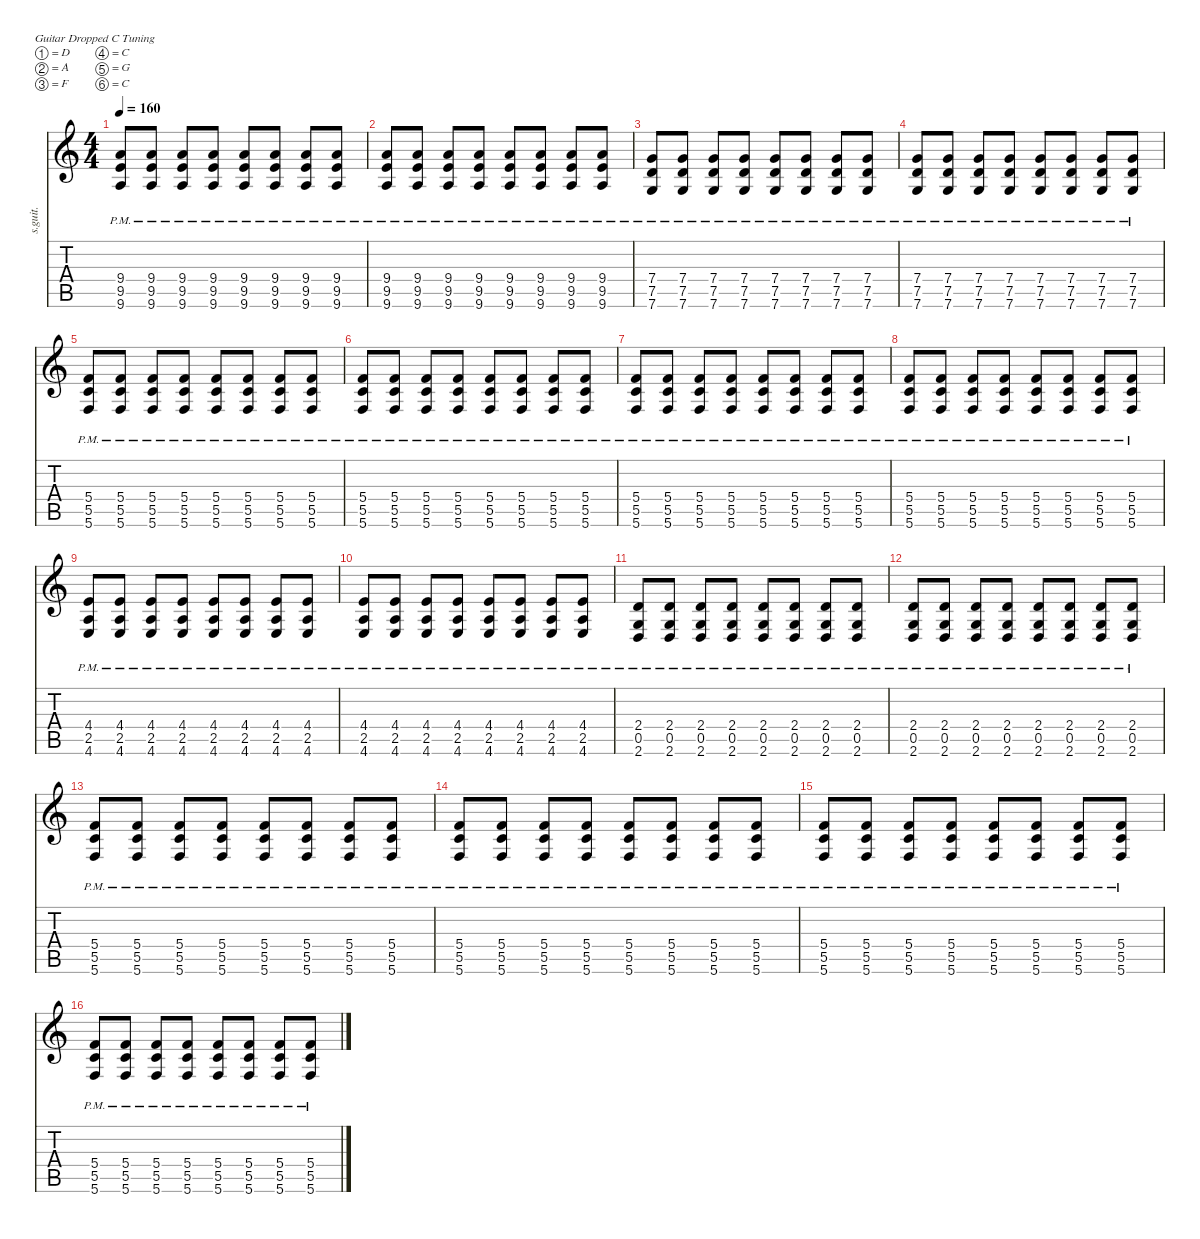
\defaultSystemsLayout 4
\hideDynamics
\bracketExtendMode nobrackets
\track ("Rhythm 2" "s.guit.") {instrument distortionguitar}
\staff {score tabs}
\tuning (D4 A3 F3 C3 G2 C2)
\ts (4 4)
\tempo 160
\clef g2
\ks c
(9.4{pm} 9.5{pm} 9.6{pm}).8{lyrics (0 "") lyrics (1 "") lyrics (2 "") lyrics (3 "") lyrics (4 "") dy mf} (9.4{pm} 9.5{pm} 9.6{pm}).8{lyrics (0 "") lyrics (1 "") lyrics (2 "") lyrics (3 "") lyrics (4 "")} (9.4{pm} 9.5{pm} 9.6{pm}).8{lyrics (0 "") lyrics (1 "") lyrics (2 "") lyrics (3 "") lyrics (4 "")} (9.4{pm} 9.5{pm} 9.6{pm}).8{lyrics (0 "") lyrics (1 "") lyrics (2 "") lyrics (3 "") lyrics (4 "")} (9.4{pm} 9.5{pm} 9.6{pm}).8{lyrics (0 "") lyrics (1 "") lyrics (2 "") lyrics (3 "") lyrics (4 "")} (9.4{pm} 9.5{pm} 9.6{pm}).8{lyrics (0 "") lyrics (1 "") lyrics (2 "") lyrics (3 "") lyrics (4 "")} (9.4{pm} 9.5{pm} 9.6{pm}).8{lyrics (0 "") lyrics (1 "") lyrics (2 "") lyrics (3 "") lyrics (4 "")} (9.4{pm} 9.5{pm} 9.6{pm}).8{lyrics (0 "") lyrics (1 "") lyrics (2 "") lyrics (3 "") lyrics (4 "")} |
(9.4{pm} 9.5{pm} 9.6{pm}).8{lyrics (0 "") lyrics (1 "") lyrics (2 "") lyrics (3 "") lyrics (4 "")} (9.4{pm} 9.5{pm} 9.6{pm}).8{lyrics (0 "") lyrics (1 "") lyrics (2 "") lyrics (3 "") lyrics (4 "")} (9.4{pm} 9.5{pm} 9.6{pm}).8{lyrics (0 "") lyrics (1 "") lyrics (2 "") lyrics (3 "") lyrics (4 "")} (9.4{pm} 9.5{pm} 9.6{pm}).8{lyrics (0 "") lyrics (1 "") lyrics (2 "") lyrics (3 "") lyrics (4 "")} (9.4{pm} 9.5{pm} 9.6{pm}).8{lyrics (0 "") lyrics (1 "") lyrics (2 "") lyrics (3 "") lyrics (4 "")} (9.4{pm} 9.5{pm} 9.6{pm}).8{lyrics (0 "") lyrics (1 "") lyrics (2 "") lyrics (3 "") lyrics (4 "")} (9.4{pm} 9.5{pm} 9.6{pm}).8{lyrics (0 "") lyrics (1 "") lyrics (2 "") lyrics (3 "") lyrics (4 "")} (9.4{pm} 9.5{pm} 9.6{pm}).8{lyrics (0 "") lyrics (1 "") lyrics (2 "") lyrics (3 "") lyrics (4 "")} |
(7.4{pm} 7.5{pm} 7.6{pm}).8{lyrics (0 "") lyrics (1 "") lyrics (2 "") lyrics (3 "") lyrics (4 "")} (7.4{pm} 7.5{pm} 7.6{pm}).8{lyrics (0 "") lyrics (1 "") lyrics (2 "") lyrics (3 "") lyrics (4 "")} (7.4{pm} 7.5{pm} 7.6{pm}).8{lyrics (0 "") lyrics (1 "") lyrics (2 "") lyrics (3 "") lyrics (4 "")} (7.4{pm} 7.5{pm} 7.6{pm}).8{lyrics (0 "") lyrics (1 "") lyrics (2 "") lyrics (3 "") lyrics (4 "")} (7.4{pm} 7.5{pm} 7.6{pm}).8{lyrics (0 "") lyrics (1 "") lyrics (2 "") lyrics (3 "") lyrics (4 "")} (7.4{pm} 7.5{pm} 7.6{pm}).8{lyrics (0 "") lyrics (1 "") lyrics (2 "") lyrics (3 "") lyrics (4 "")} (7.4{pm} 7.5{pm} 7.6{pm}).8{lyrics (0 "") lyrics (1 "") lyrics (2 "") lyrics (3 "") lyrics (4 "")} (7.4{pm} 7.5{pm} 7.6{pm}).8{lyrics (0 "") lyrics (1 "") lyrics (2 "") lyrics (3 "") lyrics (4 "")} |
(7.4{pm} 7.5{pm} 7.6{pm}).8{lyrics (0 "") lyrics (1 "") lyrics (2 "") lyrics (3 "") lyrics (4 "")} (7.4{pm} 7.5{pm} 7.6{pm}).8{lyrics (0 "") lyrics (1 "") lyrics (2 "") lyrics (3 "") lyrics (4 "")} (7.4{pm} 7.5{pm} 7.6{pm}).8{lyrics (0 "") lyrics (1 "") lyrics (2 "") lyrics (3 "") lyrics (4 "")} (7.4{pm} 7.5{pm} 7.6{pm}).8{lyrics (0 "") lyrics (1 "") lyrics (2 "") lyrics (3 "") lyrics (4 "")} (7.4{pm} 7.5{pm} 7.6{pm}).8{lyrics (0 "") lyrics (1 "") lyrics (2 "") lyrics (3 "") lyrics (4 "")} (7.4{pm} 7.5{pm} 7.6{pm}).8{lyrics (0 "") lyrics (1 "") lyrics (2 "") lyrics (3 "") lyrics (4 "")} (7.4{pm} 7.5{pm} 7.6{pm}).8{lyrics (0 "") lyrics (1 "") lyrics (2 "") lyrics (3 "") lyrics (4 "")} (7.4{pm} 7.5{pm} 7.6{pm}).8{lyrics (0 "") lyrics (1 "") lyrics (2 "") lyrics (3 "") lyrics (4 "")} |
(5.4{pm} 5.5{pm} 5.6{pm}).8{lyrics (0 "") lyrics (1 "") lyrics (2 "") lyrics (3 "") lyrics (4 "")} (5.4{pm} 5.5{pm} 5.6{pm}).8{lyrics (0 "") lyrics (1 "") lyrics (2 "") lyrics (3 "") lyrics (4 "")} (5.4{pm} 5.5{pm} 5.6{pm}).8{lyrics (0 "") lyrics (1 "") lyrics (2 "") lyrics (3 "") lyrics (4 "")} (5.4{pm} 5.5{pm} 5.6{pm}).8{lyrics (0 "") lyrics (1 "") lyrics (2 "") lyrics (3 "") lyrics (4 "")} (5.4{pm} 5.5{pm} 5.6{pm}).8{lyrics (0 "") lyrics (1 "") lyrics (2 "") lyrics (3 "") lyrics (4 "")} (5.4{pm} 5.5{pm} 5.6{pm}).8{lyrics (0 "") lyrics (1 "") lyrics (2 "") lyrics (3 "") lyrics (4 "")} (5.4{pm} 5.5{pm} 5.6{pm}).8{lyrics (0 "") lyrics (1 "") lyrics (2 "") lyrics (3 "") lyrics (4 "")} (5.4{pm} 5.5{pm} 5.6{pm}).8{lyrics (0 "") lyrics (1 "") lyrics (2 "") lyrics (3 "") lyrics (4 "")} |
(5.4{pm} 5.5{pm} 5.6{pm}).8{lyrics (0 "") lyrics (1 "") lyrics (2 "") lyrics (3 "") lyrics (4 "")} (5.4{pm} 5.5{pm} 5.6{pm}).8{lyrics (0 "") lyrics (1 "") lyrics (2 "") lyrics (3 "") lyrics (4 "")} (5.4{pm} 5.5{pm} 5.6{pm}).8{lyrics (0 "") lyrics (1 "") lyrics (2 "") lyrics (3 "") lyrics (4 "")} (5.4{pm} 5.5{pm} 5.6{pm}).8{lyrics (0 "") lyrics (1 "") lyrics (2 "") lyrics (3 "") lyrics (4 "")} (5.4{pm} 5.5{pm} 5.6{pm}).8{lyrics (0 "") lyrics (1 "") lyrics (2 "") lyrics (3 "") lyrics (4 "")} (5.4{pm} 5.5{pm} 5.6{pm}).8{lyrics (0 "") lyrics (1 "") lyrics (2 "") lyrics (3 "") lyrics (4 "")} (5.4{pm} 5.5{pm} 5.6{pm}).8{lyrics (0 "") lyrics (1 "") lyrics (2 "") lyrics (3 "") lyrics (4 "")} (5.4{pm} 5.5{pm} 5.6{pm}).8{lyrics (0 "") lyrics (1 "") lyrics (2 "") lyrics (3 "") lyrics (4 "")} |
(5.4{pm} 5.5{pm} 5.6{pm}).8{lyrics (0 "") lyrics (1 "") lyrics (2 "") lyrics (3 "") lyrics (4 "")} (5.4{pm} 5.5{pm} 5.6{pm}).8{lyrics (0 "") lyrics (1 "") lyrics (2 "") lyrics (3 "") lyrics (4 "")} (5.4{pm} 5.5{pm} 5.6{pm}).8{lyrics (0 "") lyrics (1 "") lyrics (2 "") lyrics (3 "") lyrics (4 "")} (5.4{pm} 5.5{pm} 5.6{pm}).8{lyrics (0 "") lyrics (1 "") lyrics (2 "") lyrics (3 "") lyrics (4 "")} (5.4{pm} 5.5{pm} 5.6{pm}).8{lyrics (0 "") lyrics (1 "") lyrics (2 "") lyrics (3 "") lyrics (4 "")} (5.4{pm} 5.5{pm} 5.6{pm}).8{lyrics (0 "") lyrics (1 "") lyrics (2 "") lyrics (3 "") lyrics (4 "")} (5.4{pm} 5.5{pm} 5.6{pm}).8{lyrics (0 "") lyrics (1 "") lyrics (2 "") lyrics (3 "") lyrics (4 "")} (5.4{pm} 5.5{pm} 5.6{pm}).8{lyrics (0 "") lyrics (1 "") lyrics (2 "") lyrics (3 "") lyrics (4 "")} |
(5.4{pm} 5.5{pm} 5.6{pm}).8{lyrics (0 "") lyrics (1 "") lyrics (2 "") lyrics (3 "") lyrics (4 "")} (5.4{pm} 5.5{pm} 5.6{pm}).8{lyrics (0 "") lyrics (1 "") lyrics (2 "") lyrics (3 "") lyrics (4 "")} (5.4{pm} 5.5{pm} 5.6{pm}).8{lyrics (0 "") lyrics (1 "") lyrics (2 "") lyrics (3 "") lyrics (4 "")} (5.4{pm} 5.5{pm} 5.6{pm}).8{lyrics (0 "") lyrics (1 "") lyrics (2 "") lyrics (3 "") lyrics (4 "")} (5.4{pm} 5.5{pm} 5.6{pm}).8{lyrics (0 "") lyrics (1 "") lyrics (2 "") lyrics (3 "") lyrics (4 "")} (5.4{pm} 5.5{pm} 5.6{pm}).8{lyrics (0 "") lyrics (1 "") lyrics (2 "") lyrics (3 "") lyrics (4 "")} (5.4{pm} 5.5{pm} 5.6{pm}).8{lyrics (0 "") lyrics (1 "") lyrics (2 "") lyrics (3 "") lyrics (4 "")} (5.4{pm} 5.5{pm} 5.6{pm}).8{lyrics (0 "") lyrics (1 "") lyrics (2 "") lyrics (3 "") lyrics (4 "")} |
(4.4{pm} 2.5{pm} 4.6{pm}).8{lyrics (0 "") lyrics (1 "") lyrics (2 "") lyrics (3 "") lyrics (4 "")} (4.4{pm} 2.5{pm} 4.6{pm}).8{lyrics (0 "") lyrics (1 "") lyrics (2 "") lyrics (3 "") lyrics (4 "")} (4.4{pm} 2.5{pm} 4.6{pm}).8{lyrics (0 "") lyrics (1 "") lyrics (2 "") lyrics (3 "") lyrics (4 "")} (4.4{pm} 2.5{pm} 4.6{pm}).8{lyrics (0 "") lyrics (1 "") lyrics (2 "") lyrics (3 "") lyrics (4 "")} (4.4{pm} 2.5{pm} 4.6{pm}).8{lyrics (0 "") lyrics (1 "") lyrics (2 "") lyrics (3 "") lyrics (4 "")} (4.4{pm} 2.5{pm} 4.6{pm}).8{lyrics (0 "") lyrics (1 "") lyrics (2 "") lyrics (3 "") lyrics (4 "")} (4.4{pm} 2.5{pm} 4.6{pm}).8{lyrics (0 "") lyrics (1 "") lyrics (2 "") lyrics (3 "") lyrics (4 "")} (4.4{pm} 2.5{pm} 4.6{pm}).8{lyrics (0 "") lyrics (1 "") lyrics (2 "") lyrics (3 "") lyrics (4 "")} |
(4.4{pm} 2.5{pm} 4.6{pm}).8{lyrics (0 "") lyrics (1 "") lyrics (2 "") lyrics (3 "") lyrics (4 "")} (4.4{pm} 2.5{pm} 4.6{pm}).8{lyrics (0 "") lyrics (1 "") lyrics (2 "") lyrics (3 "") lyrics (4 "")} (4.4{pm} 2.5{pm} 4.6{pm}).8{lyrics (0 "") lyrics (1 "") lyrics (2 "") lyrics (3 "") lyrics (4 "")} (4.4{pm} 2.5{pm} 4.6{pm}).8{lyrics (0 "") lyrics (1 "") lyrics (2 "") lyrics (3 "") lyrics (4 "")} (4.4{pm} 2.5{pm} 4.6{pm}).8{lyrics (0 "") lyrics (1 "") lyrics (2 "") lyrics (3 "") lyrics (4 "")} (4.4{pm} 2.5{pm} 4.6{pm}).8{lyrics (0 "") lyrics (1 "") lyrics (2 "") lyrics (3 "") lyrics (4 "")} (4.4{pm} 2.5{pm} 4.6{pm}).8{lyrics (0 "") lyrics (1 "") lyrics (2 "") lyrics (3 "") lyrics (4 "")} (4.4{pm} 2.5{pm} 4.6{pm}).8{lyrics (0 "") lyrics (1 "") lyrics (2 "") lyrics (3 "") lyrics (4 "")} |
(2.4{pm} 0.5{pm} 2.6{pm}).8{lyrics (0 "") lyrics (1 "") lyrics (2 "") lyrics (3 "") lyrics (4 "")} (2.4{pm} 0.5{pm} 2.6{pm}).8{lyrics (0 "") lyrics (1 "") lyrics (2 "") lyrics (3 "") lyrics (4 "")} (2.4{pm} 0.5{pm} 2.6{pm}).8{lyrics (0 "") lyrics (1 "") lyrics (2 "") lyrics (3 "") lyrics (4 "")} (2.4{pm} 0.5{pm} 2.6{pm}).8{lyrics (0 "") lyrics (1 "") lyrics (2 "") lyrics (3 "") lyrics (4 "")} (2.4{pm} 0.5{pm} 2.6{pm}).8{lyrics (0 "") lyrics (1 "") lyrics (2 "") lyrics (3 "") lyrics (4 "")} (2.4{pm} 0.5{pm} 2.6{pm}).8{lyrics (0 "") lyrics (1 "") lyrics (2 "") lyrics (3 "") lyrics (4 "")} (2.4{pm} 0.5{pm} 2.6{pm}).8{lyrics (0 "") lyrics (1 "") lyrics (2 "") lyrics (3 "") lyrics (4 "")} (2.4{pm} 0.5{pm} 2.6{pm}).8{lyrics (0 "") lyrics (1 "") lyrics (2 "") lyrics (3 "") lyrics (4 "")} |
(2.4{pm} 0.5{pm} 2.6{pm}).8{lyrics (0 "") lyrics (1 "") lyrics (2 "") lyrics (3 "") lyrics (4 "")} (2.4{pm} 0.5{pm} 2.6{pm}).8{lyrics (0 "") lyrics (1 "") lyrics (2 "") lyrics (3 "") lyrics (4 "")} (2.4{pm} 0.5{pm} 2.6{pm}).8{lyrics (0 "") lyrics (1 "") lyrics (2 "") lyrics (3 "") lyrics (4 "")} (2.4{pm} 0.5{pm} 2.6{pm}).8{lyrics (0 "") lyrics (1 "") lyrics (2 "") lyrics (3 "") lyrics (4 "")} (2.4{pm} 0.5{pm} 2.6{pm}).8{lyrics (0 "") lyrics (1 "") lyrics (2 "") lyrics (3 "") lyrics (4 "")} (2.4{pm} 0.5{pm} 2.6{pm}).8{lyrics (0 "") lyrics (1 "") lyrics (2 "") lyrics (3 "") lyrics (4 "")} (2.4{pm} 0.5{pm} 2.6{pm}).8{lyrics (0 "") lyrics (1 "") lyrics (2 "") lyrics (3 "") lyrics (4 "")} (2.4{pm} 0.5{pm} 2.6{pm}).8{lyrics (0 "") lyrics (1 "") lyrics (2 "") lyrics (3 "") lyrics (4 "")} |
(5.4{pm} 5.5{pm} 5.6{pm}).8{lyrics (0 "") lyrics (1 "") lyrics (2 "") lyrics (3 "") lyrics (4 "")} (5.4{pm} 5.5{pm} 5.6{pm}).8{lyrics (0 "") lyrics (1 "") lyrics (2 "") lyrics (3 "") lyrics (4 "")} (5.4{pm} 5.5{pm} 5.6{pm}).8{lyrics (0 "") lyrics (1 "") lyrics (2 "") lyrics (3 "") lyrics (4 "")} (5.4{pm} 5.5{pm} 5.6{pm}).8{lyrics (0 "") lyrics (1 "") lyrics (2 "") lyrics (3 "") lyrics (4 "")} (5.4{pm} 5.5{pm} 5.6{pm}).8{lyrics (0 "") lyrics (1 "") lyrics (2 "") lyrics (3 "") lyrics (4 "")} (5.4{pm} 5.5{pm} 5.6{pm}).8{lyrics (0 "") lyrics (1 "") lyrics (2 "") lyrics (3 "") lyrics (4 "")} (5.4{pm} 5.5{pm} 5.6{pm}).8{lyrics (0 "") lyrics (1 "") lyrics (2 "") lyrics (3 "") lyrics (4 "")} (5.4{pm} 5.5{pm} 5.6{pm}).8{lyrics (0 "") lyrics (1 "") lyrics (2 "") lyrics (3 "") lyrics (4 "")} |
(5.4{pm} 5.5{pm} 5.6{pm}).8{lyrics (0 "") lyrics (1 "") lyrics (2 "") lyrics (3 "") lyrics (4 "")} (5.4{pm} 5.5{pm} 5.6{pm}).8{lyrics (0 "") lyrics (1 "") lyrics (2 "") lyrics (3 "") lyrics (4 "")} (5.4{pm} 5.5{pm} 5.6{pm}).8{lyrics (0 "") lyrics (1 "") lyrics (2 "") lyrics (3 "") lyrics (4 "")} (5.4{pm} 5.5{pm} 5.6{pm}).8{lyrics (0 "") lyrics (1 "") lyrics (2 "") lyrics (3 "") lyrics (4 "")} (5.4{pm} 5.5{pm} 5.6{pm}).8{lyrics (0 "") lyrics (1 "") lyrics (2 "") lyrics (3 "") lyrics (4 "")} (5.4{pm} 5.5{pm} 5.6{pm}).8{lyrics (0 "") lyrics (1 "") lyrics (2 "") lyrics (3 "") lyrics (4 "")} (5.4{pm} 5.5{pm} 5.6{pm}).8{lyrics (0 "") lyrics (1 "") lyrics (2 "") lyrics (3 "") lyrics (4 "")} (5.4{pm} 5.5{pm} 5.6{pm}).8{lyrics (0 "") lyrics (1 "") lyrics (2 "") lyrics (3 "") lyrics (4 "")} |
(5.4{pm} 5.5{pm} 5.6{pm}).8{lyrics (0 "") lyrics (1 "") lyrics (2 "") lyrics (3 "") lyrics (4 "")} (5.4{pm} 5.5{pm} 5.6{pm}).8{lyrics (0 "") lyrics (1 "") lyrics (2 "") lyrics (3 "") lyrics (4 "")} (5.4{pm} 5.5{pm} 5.6{pm}).8{lyrics (0 "") lyrics (1 "") lyrics (2 "") lyrics (3 "") lyrics (4 "")} (5.4{pm} 5.5{pm} 5.6{pm}).8{lyrics (0 "") lyrics (1 "") lyrics (2 "") lyrics (3 "") lyrics (4 "")} (5.4{pm} 5.5{pm} 5.6{pm}).8{lyrics (0 "") lyrics (1 "") lyrics (2 "") lyrics (3 "") lyrics (4 "")} (5.4{pm} 5.5{pm} 5.6{pm}).8{lyrics (0 "") lyrics (1 "") lyrics (2 "") lyrics (3 "") lyrics (4 "")} (5.4{pm} 5.5{pm} 5.6{pm}).8{lyrics (0 "") lyrics (1 "") lyrics (2 "") lyrics (3 "") lyrics (4 "")} (5.4{pm} 5.5{pm} 5.6{pm}).8{lyrics (0 "") lyrics (1 "") lyrics (2 "") lyrics (3 "") lyrics (4 "")} |
(5.4{pm} 5.5{pm} 5.6{pm}).8{lyrics (0 "") lyrics (1 "") lyrics (2 "") lyrics (3 "") lyrics (4 "")} (5.4{pm} 5.5{pm} 5.6{pm}).8{lyrics (0 "") lyrics (1 "") lyrics (2 "") lyrics (3 "") lyrics (4 "")} (5.4{pm} 5.5{pm} 5.6{pm}).8{lyrics (0 "") lyrics (1 "") lyrics (2 "") lyrics (3 "") lyrics (4 "")} (5.4{pm} 5.5{pm} 5.6{pm}).8{lyrics (0 "") lyrics (1 "") lyrics (2 "") lyrics (3 "") lyrics (4 "")} (5.4{pm} 5.5{pm} 5.6{pm}).8{lyrics (0 "") lyrics (1 "") lyrics (2 "") lyrics (3 "") lyrics (4 "")} (5.4{pm} 5.5{pm} 5.6{pm}).8{lyrics (0 "") lyrics (1 "") lyrics (2 "") lyrics (3 "") lyrics (4 "")} (5.4{pm} 5.5{pm} 5.6{pm}).8{lyrics (0 "") lyrics (1 "") lyrics (2 "") lyrics (3 "") lyrics (4 "")} (5.4{pm} 5.5{pm} 5.6{pm}).8{lyrics (0 "") lyrics (1 "") lyrics (2 "") lyrics (3 "") lyrics (4 "")}
